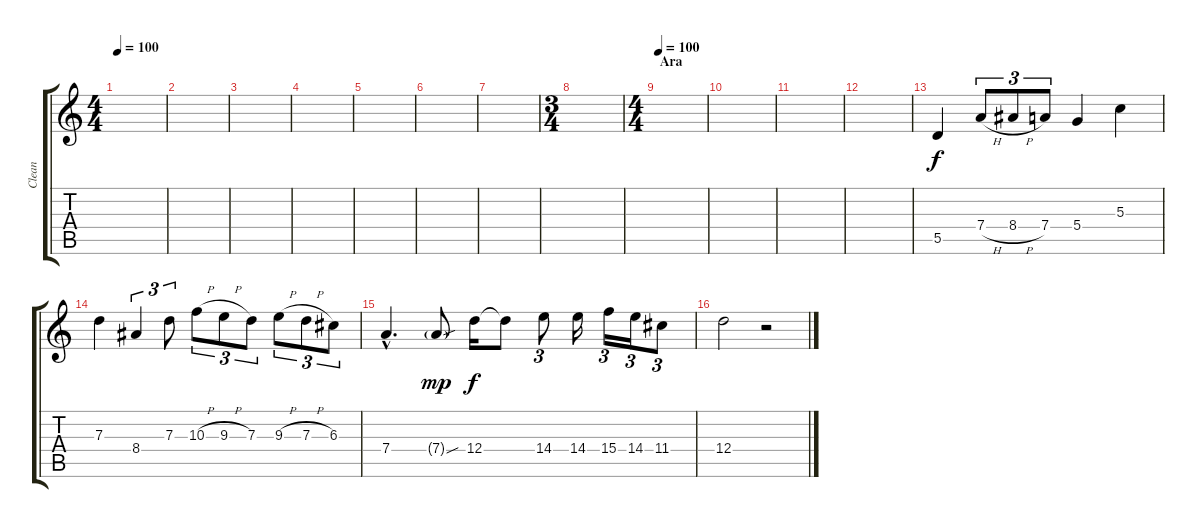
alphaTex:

\track ("Clean" "Clean") {instrument acousticguitarnylon}
\staff {score tabs}
\tuning (E4 B3 G3 D3 A2 E2) {hide}
\ts (4 4)
\tempo 100
\clef g2
\ks c
|
|
|
|
|
|
|
\ts (3 4)
|
\ts (4 4)
\section ("" "Ara")
\tempo 100
|
|
|
|
5.5.4 7.4{h}.8{tu (3 2)} 8.4{h}.8{tu (3 2)} 7.4.8{tu (3 2)} 5.4.4 5.3.4 |
7.3.4 8.4.4{tu (3 2)} 7.3.8{tu (3 2)} 10.3{h}.8{tu (3 2)} 9.3{h}.8{tu (3 2)} 7.3.8{tu (3 2)} 9.3{h}.8{tu (3 2)} 7.3{h}.8{tu (3 2)} 6.3.8{tu (3 2)} |
7.4{hac}.4{d} 7.4{sou g}.8{dy mp} 12.4.16{dy f} 12.4{t}.8 14.4.8{tu (3 2)} 14.4.16 15.4.16{tu (3 2)} 14.4.16{tu (3 2)} 11.4.8{tu (3 2)} |
12.4.2 r.2
